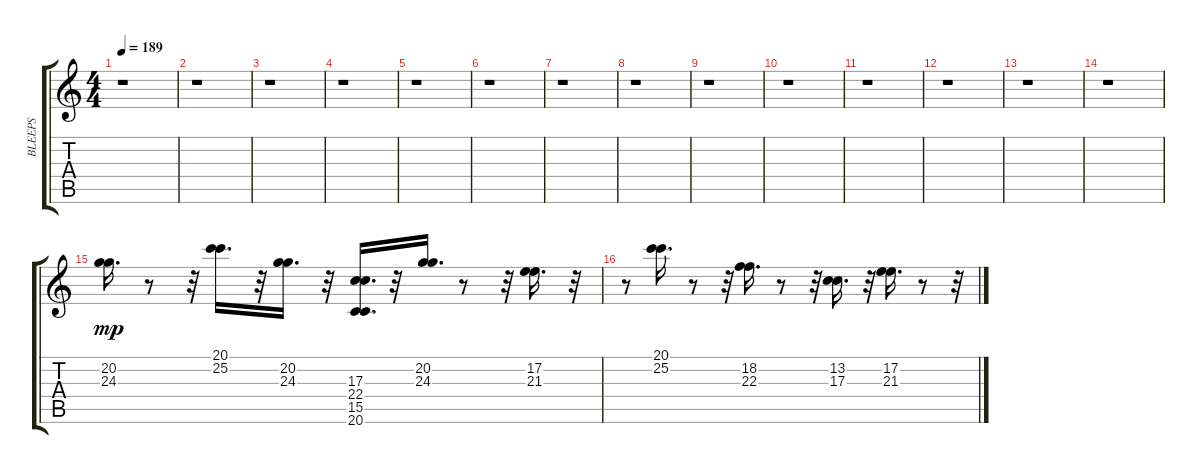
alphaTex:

\track ("BLEEPS" "BLEEPS") {instrument electricpiano1}
\staff {score tabs}
\tuning (E4 B3 G3 D3 A2 E2) {hide}
\ts (4 4)
\tempo 189
\clef g2
\ks c
r.1{dy mp} |
r.1 |
r.1 |
r.1 |
r.1 |
r.1 |
r.1 |
r.1 |
r.1 |
r.1 |
r.1 |
r.1 |
r.1 |
r.1 |
(20.2 24.3).16{d} r.8 r.32 (20.1 25.2).16{d} r.32 (20.2 24.3).16{d} r.32 (17.3 22.4 15.5 20.6).16{d} r.32 (20.2 24.3).16{d} r.8 r.32 (17.2 21.3).16{d} r.32 |
r.8 (20.1 25.2).16{d} r.8 r.32 (18.2 22.3).16{d} r.8 r.32 (13.2 17.3).16{d} r.32 (17.2 21.3).16{d} r.8 r.32
